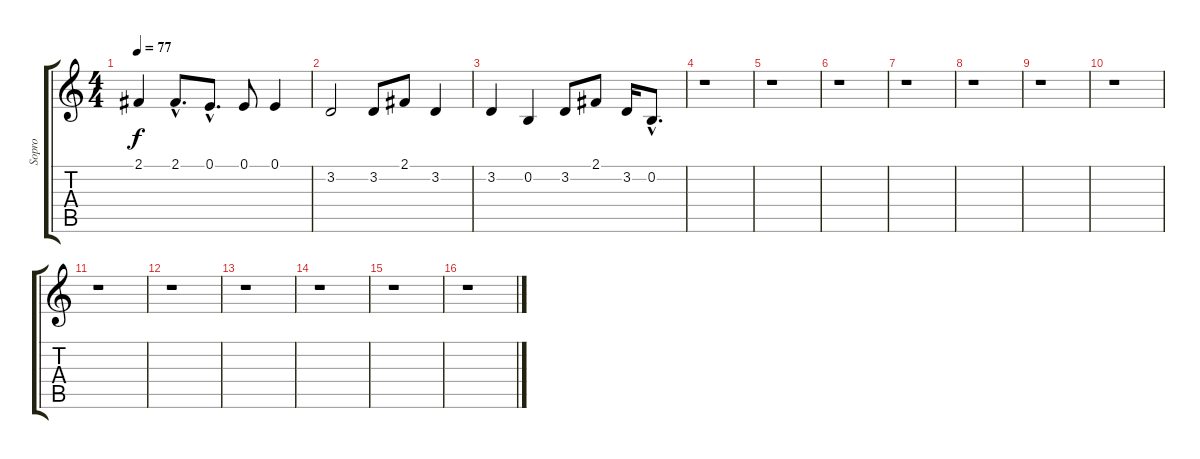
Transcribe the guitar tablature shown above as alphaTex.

\track ("Sopro" "Sopro") {instrument brasssection}
\staff {score tabs}
\tuning (E4 B3 G3 D3 A2 E2) {hide}
\ts (4 4)
\tempo 77
\clef g2
\ks c
2.1.4{dy f} 2.1{hac}.8{d} 0.1{hac}.8{d} 0.1.8 0.1.4 |
3.2.2 3.2.8 2.1.8 3.2.4 |
3.2.4 0.2.4 3.2.8 2.1.8 3.2.16 0.2{hac}.8{d} |
r.1 |
r.1 |
r.1 |
r.1 |
r.1 |
r.1 |
r.1 |
r.1 |
r.1 |
r.1 |
r.1 |
r.1 |
r.1
